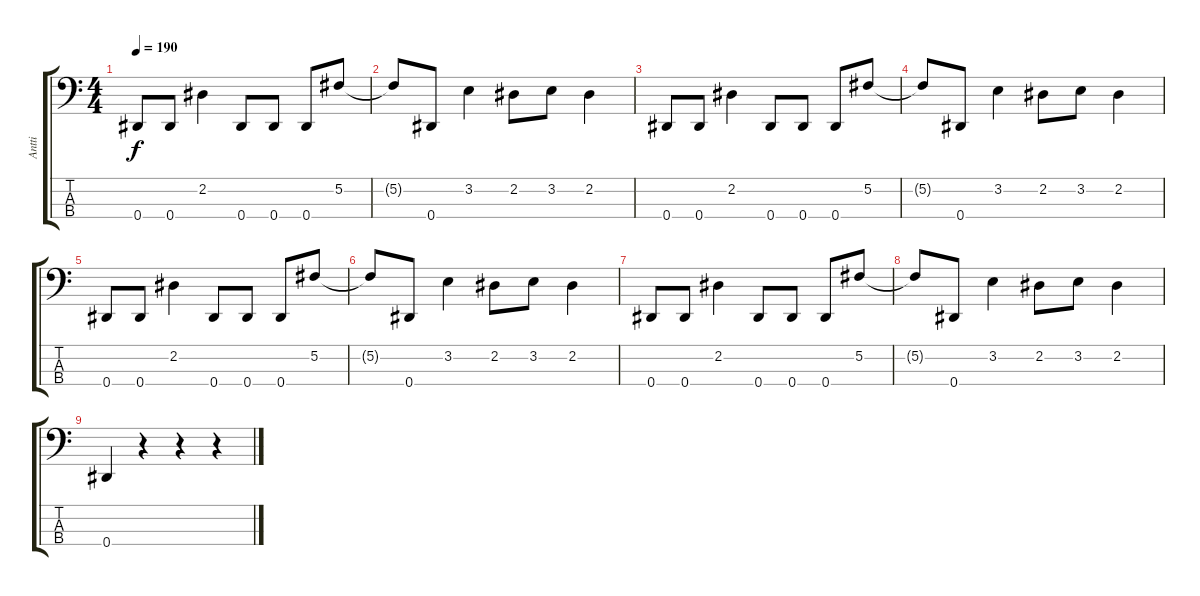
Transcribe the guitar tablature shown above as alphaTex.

\track ("Antti" "Antti") {instrument electricbassfinger}
\staff {score tabs}
\tuning (Gb2 Db2 Ab1 Eb1) {hide}
\ts (4 4)
\tempo 190
\clef f4
\ks c
0.4.8{dy f} 0.4.8 2.2.4 0.4.8 0.4.8 0.4.8 5.2.8 |
5.2{t}.8 0.4.8 3.2.4 2.2.8 3.2.8 2.2.4 |
0.4.8 0.4.8 2.2.4 0.4.8 0.4.8 0.4.8 5.2.8 |
5.2{t}.8 0.4.8 3.2.4 2.2.8 3.2.8 2.2.4 |
0.4.8 0.4.8 2.2.4 0.4.8 0.4.8 0.4.8 5.2.8 |
5.2{t}.8 0.4.8 3.2.4 2.2.8 3.2.8 2.2.4 |
0.4.8 0.4.8 2.2.4 0.4.8 0.4.8 0.4.8 5.2.8 |
5.2{t}.8 0.4.8 3.2.4 2.2.8 3.2.8 2.2.4 |
0.4.4 r.4 r.4 r.4
